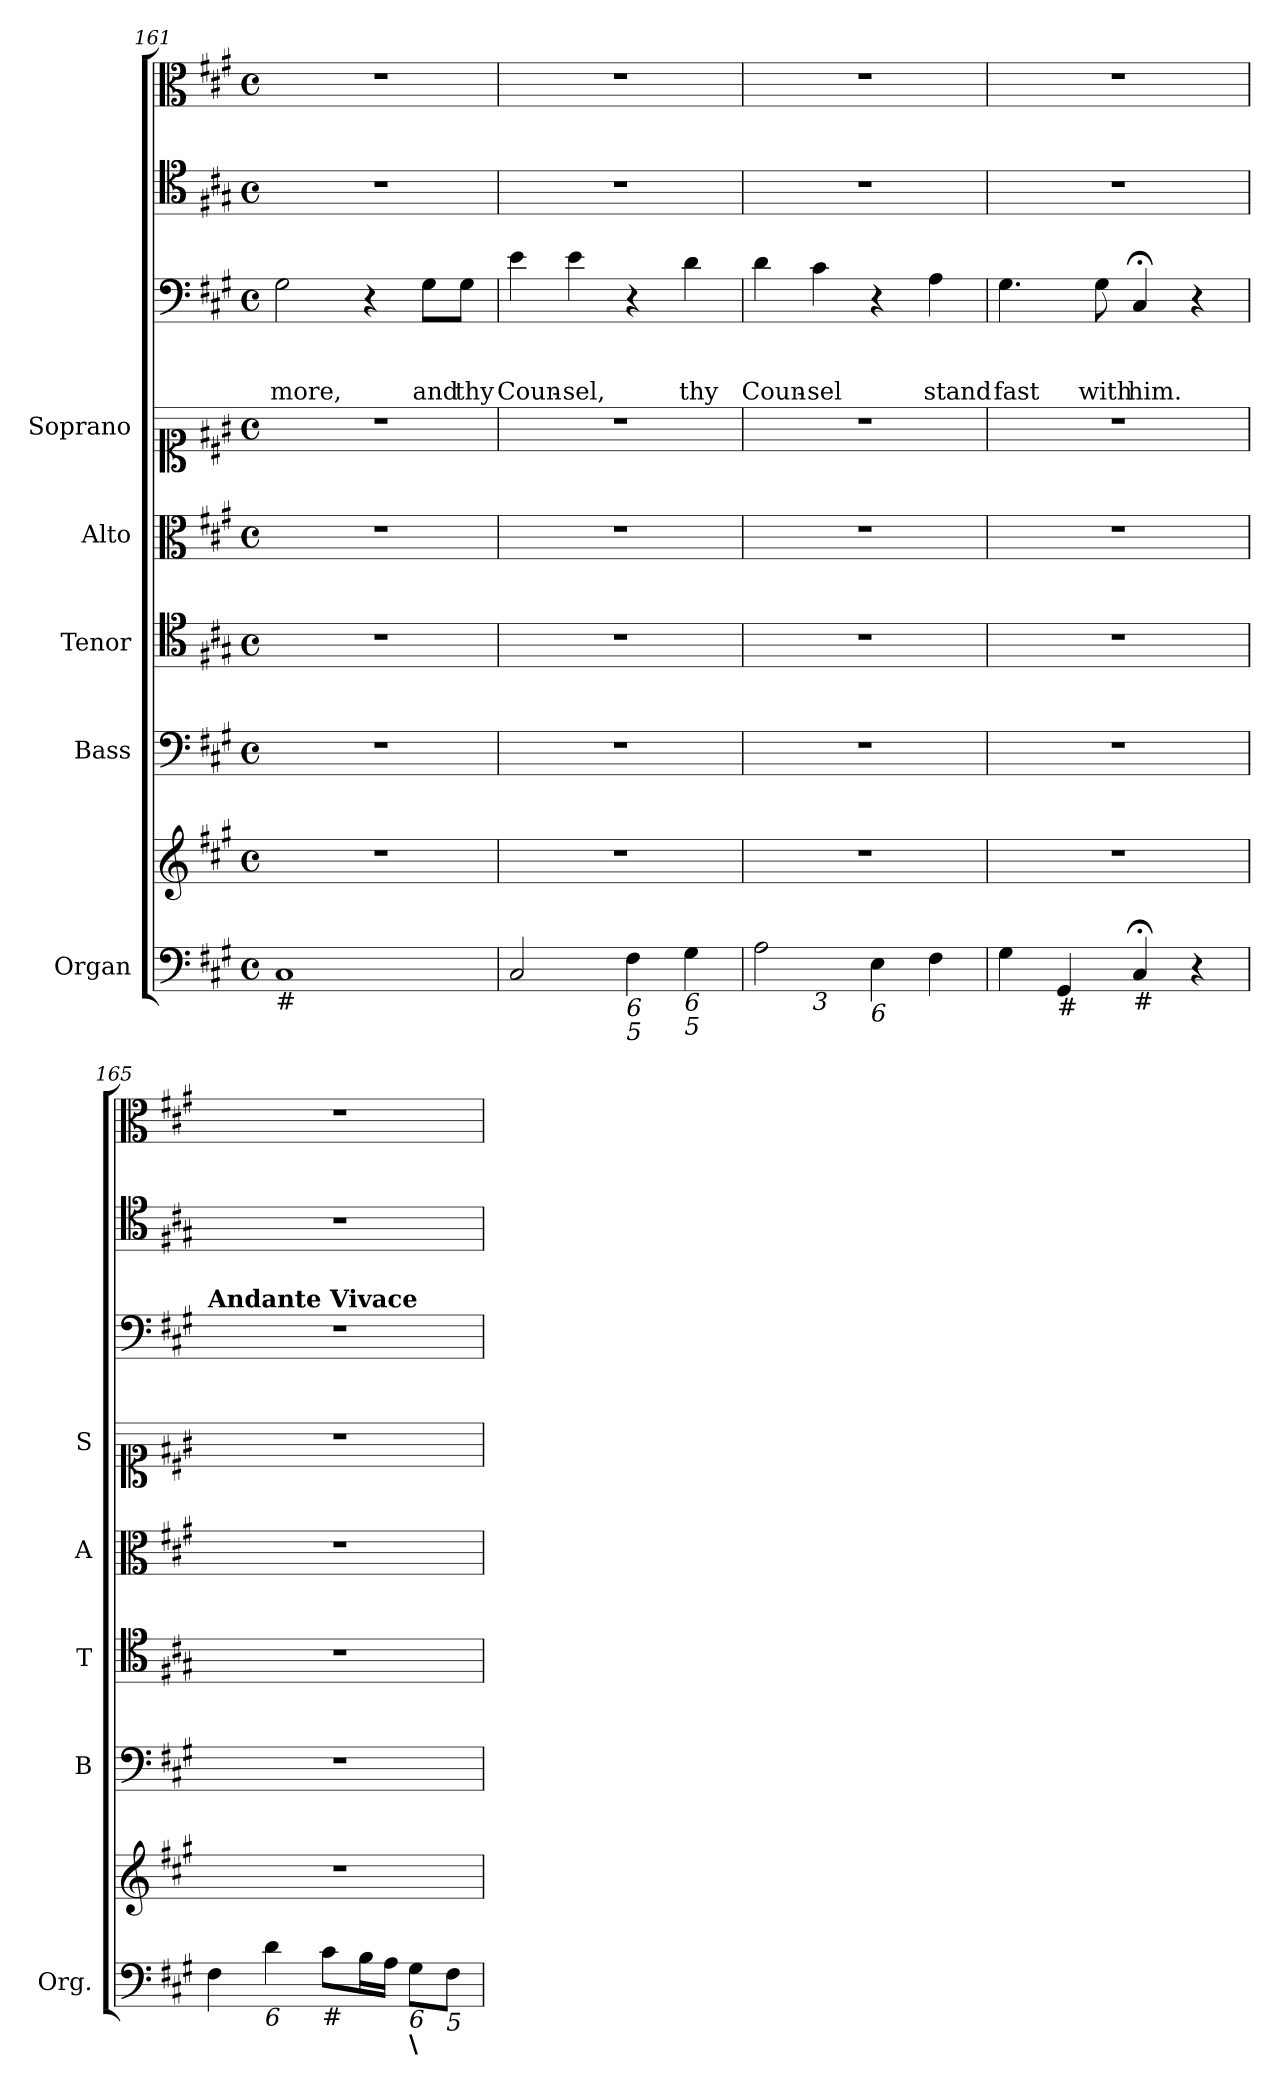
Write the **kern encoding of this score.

**kern	**kern	**kern	**kern	**kern	**kern	**kern	**text	**text	**text	**kern	**kern
*part8	*part8	*part7	*part6	*part5	*part4	*part3	*part3	*part3	*part3	*part2	*part1
*staff9	*staff8	*staff7	*staff6	*staff5	*staff4	*staff3	*staff3	*staff3	*staff3	*staff2	*staff1
*I"Organ	*	*I"Bass	*I"Tenor	*I"Alto	*I"Soprano	*	*	*	*	*	*
*I'Org.	*	*I'B	*I'T	*I'A	*I'S	*	*	*	*	*	*
!!LO:LB:g=z
*clefF4	*clefG2	*clefF4	*clefC4	*clefC3	*clefC1	*clefF4	*	*	*	*clefC4	*clefC3
*k[f#c#g#]	*k[f#c#g#]	*k[f#c#g#]	*k[f#c#g#]	*k[f#c#g#]	*k[f#c#g#]	*k[f#c#g#]	*	*	*	*k[f#c#g#]	*k[f#c#g#]
*f#:	*f#:	*f#:	*f#:	*f#:	*f#:	*f#:	*	*	*	*f#:	*f#:
*M4/4	*M4/4	*M4/4	*M4/4	*M4/4	*M4/4	*M4/4	*	*	*	*M4/4	*M4/4
*met(c)	*met(c)	*met(c)	*met(c)	*met(c)	*met(c)	*met(c)	*	*	*	*met(c)	*met(c)
=161	=161	=161	=161	=161	=161	=161	=161	=161	=161	=161	=161
!LO:TX:b:t=#	!	!	!	!	!	!	!	!	!	!	!
!	!	!	!	!	!	!	!	!	!LO:LY:b	!	!
1C#	1r	1r	1r	1r	1r	2G#\	.	.	-more,	1r	1r
.	.	.	.	.	.	4r	.	.	.	.	.
!	!	!	!	!	!	!	!	!	!LO:LY:b	!	!
.	.	.	.	.	.	8G#\L	.	.	and	.	.
!	!	!	!	!	!	!	!	!	!LO:LY:b	!	!
.	.	.	.	.	.	8G#\J	.	.	thy	.	.
=162	=162	=162	=162	=162	=162	=162	=162	=162	=162	=162	=162
!	!	!	!	!	!	!	!	!	!LO:LY:b	!	!
2C#/	1r	1r	1r	1r	1r	4e\	.	.	Coun-	1r	1r
!	!	!	!	!	!	!	!	!	!LO:LY:b	!	!
.	.	.	.	.	.	4e\	.	.	-sel,	.	.
!LO:TX:b:i:t=6	!	!	!	!	!	!	!	!	!	!	!
!LO:TX:b:i:t=5	!	!	!	!	!	!	!	!	!	!	!
4F#\	.	.	.	.	.	4r	.	.	.	.	.
!LO:TX:b:i:t=6	!	!	!	!	!	!	!	!	!	!	!
!LO:TX:b:i:t=5	!	!	!	!	!	!	!	!	!	!	!
!	!	!	!	!	!	!	!	!	!LO:LY:b	!	!
4G#\	.	.	.	.	.	4d\	.	.	thy	.	.
=163	=163	=163	=163	=163	=163	=163	=163	=163	=163	=163	=163
!LO:TX:b:i:t=4	!	!	!	!	!	!	!	!	!	!	!
!	!	!	!	!	!	!	!	!	!LO:LY:b	!	!
*^	*	*	*	*	*	*	*	*	*	*	*
2A\	4ryy	1r	1r	1r	1r	1r	4d\	.	.	Coun-	1r	1r
!	!LO:TX:b:i:t=3	!	!	!	!	!	!	!	!	!	!	!
!	!	!	!	!	!	!	!	!	!	!LO:LY:b	!	!
.	2.ryy	.	.	.	.	.	4c#\	.	.	-sel	.	.
!LO:TX:b:i:t=6	!	!	!	!	!	!	!	!	!	!	!	!
4E\	.	.	.	.	.	.	4r	.	.	.	.	.
!	!	!	!	!	!	!	!	!	!	!LO:LY:b	!	!
4F#\	.	.	.	.	.	.	4A\	.	.	stand	.	.
=164	=164	=164	=164	=164	=164	=164	=164	=164	=164	=164	=164	=164
!LO:TX:b:i:t=6	!	!	!	!	!	!	!	!	!	!	!	!
!LO:TX:b:i:t=4	!	!	!	!	!	!	!	!	!	!	!	!
!	!	!	!	!	!	!	!	!	!	!LO:LY:b	!	!
*v	*v	*	*	*	*	*	*	*	*	*	*	*
4G#\	1r	1r	1r	1r	1r	4.G#\	.	.	fast	1r	1r
!LO:TX:b:t=#	!	!	!	!	!	!	!	!	!	!	!
4GG#/	.	.	.	.	.	.	.	.	.	.	.
!	!	!	!	!	!	!	!	!	!LO:LY:b	!	!
.	.	.	.	.	.	8G#\	.	.	with	.	.
!LO:TX:b:t=#	!	!	!	!	!	!	!	!	!	!	!
!	!	!	!	!	!	!	!	!	!LO:LY:b	!	!
4C#;/	.	.	.	.	.	4C#;/	.	.	him.	.	.
4r	.	.	.	.	.	4r	.	.	.	.	.
=165	=165	=165	=165	=165	=165	=165	=165	=165	=165	=165	=165
*	*	*	*	*	*	*MM90	*	*	*	*	*
!	!	!	!	!	!	!LO:TX:a:B:t=Andante Vivace	!	!	!	!	!
4F#\	1r	1r	1r	1r	1r	1r	.	.	.	1r	1r
!LO:TX:b:i:t=6	!	!	!	!	!	!	!	!	!	!	!
4d\	.	.	.	.	.	.	.	.	.	.	.
!LO:TX:b:t=#	!	!	!	!	!	!	!	!	!	!	!
8c#\L	.	.	.	.	.	.	.	.	.	.	.
16B\L	.	.	.	.	.	.	.	.	.	.	.
16A\JJ	.	.	.	.	.	.	.	.	.	.	.
!LO:TX:b:i:t=6	!	!	!	!	!	!	!	!	!	!	!
!LO:TX:b:B:t=\	!	!	!	!	!	!	!	!	!	!	!
8G#\L	.	.	.	.	.	.	.	.	.	.	.
!LO:TX:b:i:t=5	!	!	!	!	!	!	!	!	!	!	!
8F#\J	.	.	.	.	.	.	.	.	.	.	.
=	=	=	=	=	=	=	=	=	=	=	=
*-	*-	*-	*-	*-	*-	*-	*-	*-	*-	*-	*-
